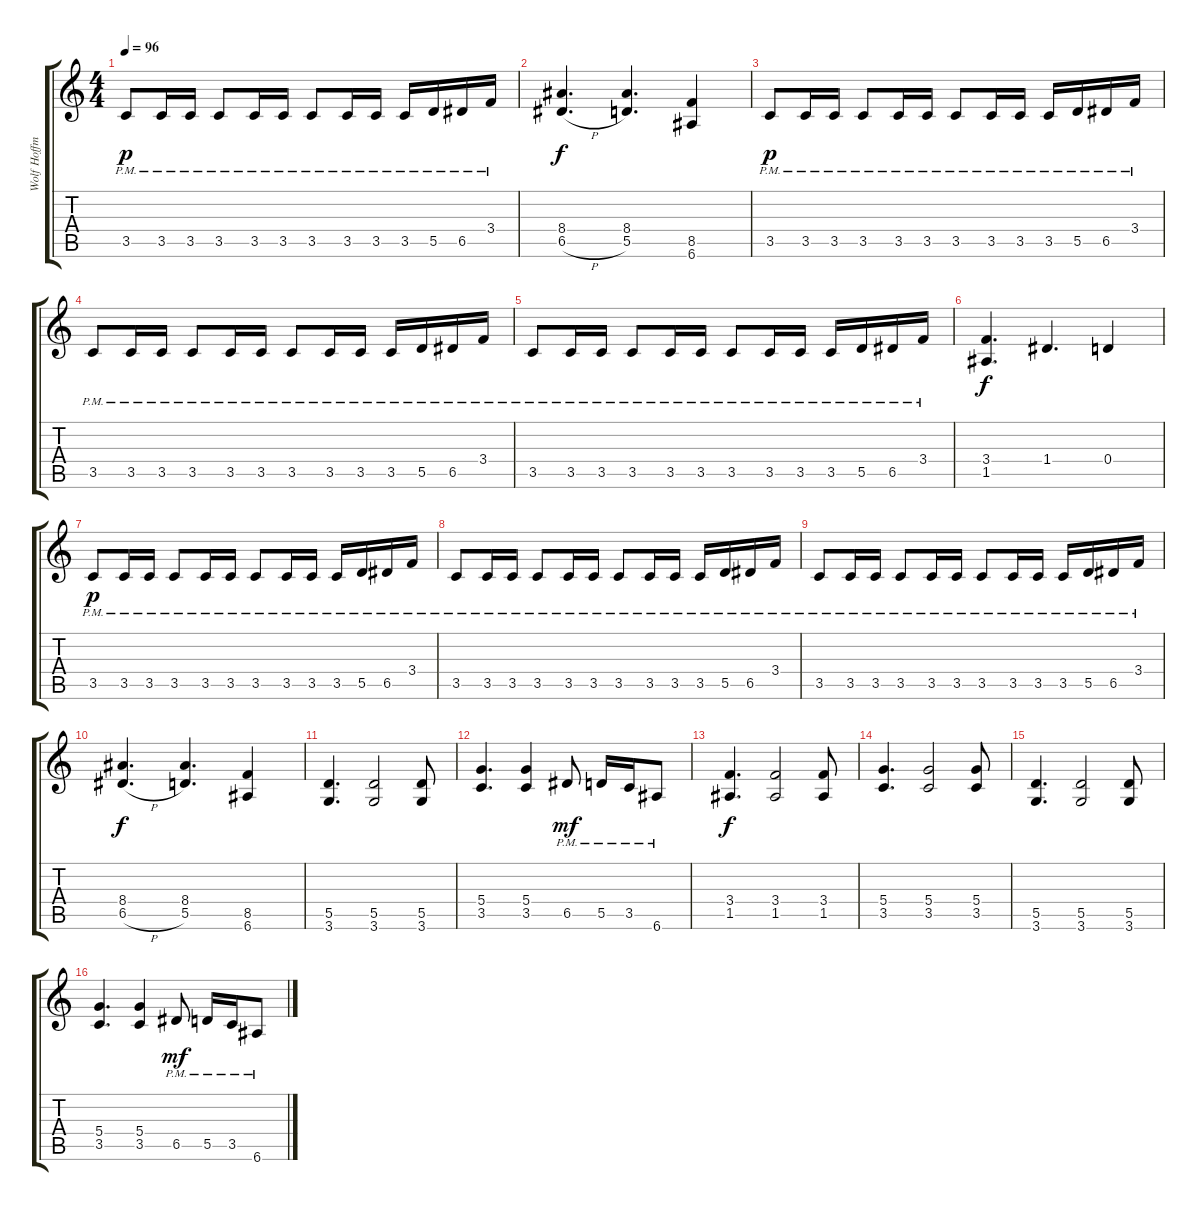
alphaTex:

\track ("Wolf Hoffmann" "Wolf Hoffm") {instrument distortionguitar}
\staff {score tabs}
\tuning (E4 B3 G3 D3 A2 E2) {hide}
\ts (4 4)
\tempo 96
\clef g2
\ks c
3.5{pm}.8{dy p} 3.5{pm}.16 3.5{pm}.16 3.5{pm}.8 3.5{pm}.16 3.5{pm}.16 3.5{pm}.8 3.5{pm}.16 3.5{pm}.16 3.5{pm}.16 5.5{pm}.16 6.5{pm}.16 3.4{pm}.16 |
(8.4 6.5{h}).4{d dy f} (8.4 5.5).4{d} (8.5 6.6).4 |
3.5{pm}.8{dy p} 3.5{pm}.16 3.5{pm}.16 3.5{pm}.8 3.5{pm}.16 3.5{pm}.16 3.5{pm}.8 3.5{pm}.16 3.5{pm}.16 3.5{pm}.16 5.5{pm}.16 6.5{pm}.16 3.4{pm}.16 |
3.5{pm}.8 3.5{pm}.16 3.5{pm}.16 3.5{pm}.8 3.5{pm}.16 3.5{pm}.16 3.5{pm}.8 3.5{pm}.16 3.5{pm}.16 3.5{pm}.16 5.5{pm}.16 6.5{pm}.16 3.4{pm}.16 |
3.5{pm}.8 3.5{pm}.16 3.5{pm}.16 3.5{pm}.8 3.5{pm}.16 3.5{pm}.16 3.5{pm}.8 3.5{pm}.16 3.5{pm}.16 3.5{pm}.16 5.5{pm}.16 6.5{pm}.16 3.4{pm}.16 |
(3.4 1.5).4{d dy f} 1.4.4{d} 0.4.4 |
3.5{pm}.8{dy p} 3.5{pm}.16 3.5{pm}.16 3.5{pm}.8 3.5{pm}.16 3.5{pm}.16 3.5{pm}.8 3.5{pm}.16 3.5{pm}.16 3.5{pm}.16 5.5{pm}.16 6.5{pm}.16 3.4{pm}.16 |
3.5{pm}.8 3.5{pm}.16 3.5{pm}.16 3.5{pm}.8 3.5{pm}.16 3.5{pm}.16 3.5{pm}.8 3.5{pm}.16 3.5{pm}.16 3.5{pm}.16 5.5{pm}.16 6.5{pm}.16 3.4{pm}.16 |
3.5{pm}.8 3.5{pm}.16 3.5{pm}.16 3.5{pm}.8 3.5{pm}.16 3.5{pm}.16 3.5{pm}.8 3.5{pm}.16 3.5{pm}.16 3.5{pm}.16 5.5{pm}.16 6.5{pm}.16 3.4{pm}.16 |
(8.4 6.5{h}).4{d dy f} (8.4 5.5).4{d} (8.5 6.6).4 |
(5.5 3.6).4{d} (5.5 3.6).2 (5.5 3.6).8 |
(5.4 3.5).4{d} (5.4 3.5).4 6.5{pm}.8{dy mf} 5.5{pm}.16 3.5{pm}.16 6.6{pm}.8 |
(3.4 1.5).4{d dy f} (3.4 1.5).2 (3.4 1.5).8 |
(5.4 3.5).4{d} (5.4 3.5).2 (5.4 3.5).8 |
(5.5 3.6).4{d} (5.5 3.6).2 (5.5 3.6).8 |
(5.4 3.5).4{d} (5.4 3.5).4 6.5{pm}.8{dy mf} 5.5{pm}.16 3.5{pm}.16 6.6{pm}.8
